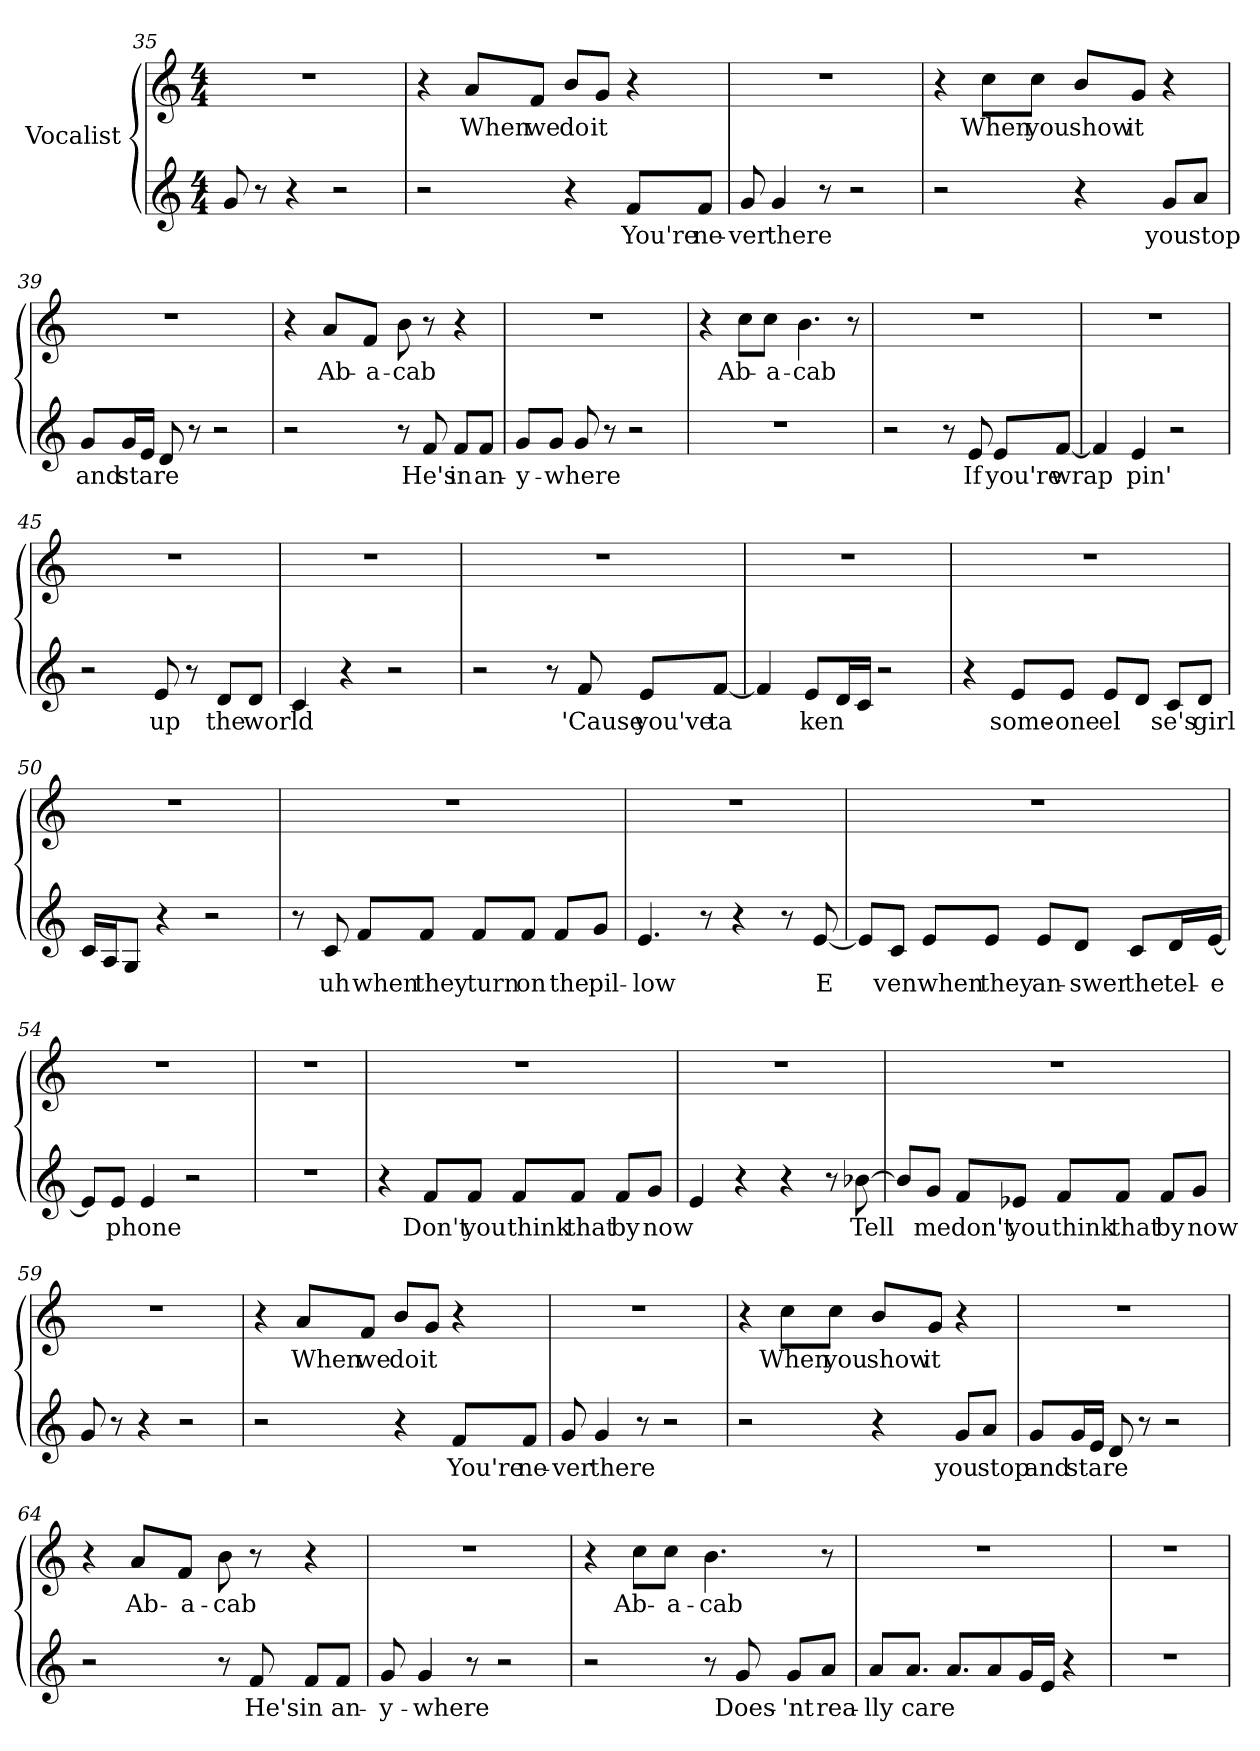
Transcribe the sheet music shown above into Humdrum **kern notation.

**kern	**text	**kern	**text
*part1	*part1	*part1	*part1
*staff2	*staff2	*staff1	*staff1
*I"Vocalist	*	*	*
*clefG2	*	*clefG2	*
*M4/4	*	*M4/4	*
=35	=35	=35	=35
8g	_	1r	.
8r	.	.	.
4r	.	.	.
2r	.	.	.
=36	=36	=36	=36
2r	.	4r	.
.	.	8a/L	When
.	.	8f/J	we
4r	.	8b/L	do
.	.	8g/J	it
8f/L	You're	4r	.
8f/J	ne-	.	.
=37	=37	=37	=37
8g	-ver	1r	.
4g	there	.	.
8r	.	.	.
2r	.	.	.
=38	=38	=38	=38
2r	.	4r	.
.	.	8cc\L	When
.	.	8cc\J	you
4r	.	8b/L	show
.	.	8g/J	it
8g/L	you	4r	.
8a/J	stop	.	.
=39	=39	=39	=39
8g/L	and	1r	.
16g/L	stare	.	.
16e/JJ	_	.	.
8d	_	.	.
8r	.	.	.
2r	.	.	.
=40	=40	=40	=40
2r	.	4r	.
.	.	8a/L	Ab-
.	.	8f/J	-a-
8r	.	8b	-cab
8f	He's	8r	.
8f/L	in	4r	.
8f/J	an-	.	.
=41	=41	=41	=41
8g/L	-y-	1r	.
8g/J	-where	.	.
8g	_	.	.
8r	.	.	.
2r	.	.	.
=42	=42	=42	=42
1r	.	4r	.
.	.	8cc\L	Ab-
.	.	8cc\J	-a-
.	.	4.b	-cab
.	.	8r	.
=43	=43	=43	=43
2r	.	1r	.
8r	.	.	.
8e	If	.	.
8e/L	you're	.	.
[8f/J	wrap-	.	.
=44	=44	=44	=44
4f]	_	1r	.
4e	-pin'	.	.
2r	.	.	.
=45	=45	=45	=45
2r	.	1r	.
8e	up	.	.
8r	.	.	.
8d/L	the	.	.
8d/J	world	.	.
=46	=46	=46	=46
4c	_	1r	.
4r	.	.	.
2r	.	.	.
=47	=47	=47	=47
2r	.	1r	.
8r	.	.	.
8f	'Cause	.	.
8e/L	you've	.	.
[8f/J	ta-	.	.
=48	=48	=48	=48
4f]	_	1r	.
8e/L	-ken	.	.
16d/L	_	.	.
16c/JJ	_	.	.
2r	.	.	.
=49	=49	=49	=49
4r	.	1r	.
8e/L	some-	.	.
8e/J	-one	.	.
8e/L	el-	.	.
8d/J	_	.	.
8c/L	-se's	.	.
8d/J	girl	.	.
=50	=50	=50	=50
16c/LL	_	1r	.
16A/J	_	.	.
8G/J	_	.	.
4r	.	.	.
2r	.	.	.
=51	=51	=51	=51
8r	.	1r	.
8c	uh	.	.
8f/L	when	.	.
8f/J	they	.	.
8f/L	turn	.	.
8f/J	on	.	.
8f/L	the	.	.
8g/J	pil-	.	.
=52	=52	=52	=52
4.e	-low	1r	.
8r	.	.	.
4r	.	.	.
8r	.	.	.
[8e	E-	.	.
=53	=53	=53	=53
8e/L]	_	1r	.
8c/J	-ven	.	.
8e/L	when	.	.
8e/J	they	.	.
8e/L	an-	.	.
8d/J	-swer	.	.
8c/L	the	.	.
16d/L	tel-	.	.
[16e/JJ	-e-	.	.
=54	=54	=54	=54
8e/L]	_	1r	.
8e/J	-phone	.	.
4e	_	.	.
2r	.	.	.
=55	=55	=55	=55
1r	.	1r	.
=56	=56	=56	=56
4r	.	1r	.
8f/L	Don't	.	.
8f/J	you	.	.
8f/L	think	.	.
8f/J	that	.	.
8f/L	by	.	.
8g/J	now	.	.
=57	=57	=57	=57
4e	_	1r	.
4r	.	.	.
4r	.	.	.
8r	.	.	.
[8b-X	Tell	.	.
=58	=58	=58	=58
8b-/L]	_	1r	.
8g/J	me	.	.
8f/L	don't	.	.
8e-X/J	you	.	.
8f/L	think	.	.
8f/J	that	.	.
8f/L	by	.	.
8g/J	now	.	.
=59	=59	=59	=59
8g	_	1r	.
8r	.	.	.
4r	.	.	.
2r	.	.	.
=60	=60	=60	=60
2r	.	4r	.
.	.	8a/L	When
.	.	8f/J	we
4r	.	8b/L	do
.	.	8g/J	it
8f/L	You're	4r	.
8f/J	ne-	.	.
=61	=61	=61	=61
8g	-ver	1r	.
4g	there	.	.
8r	.	.	.
2r	.	.	.
=62	=62	=62	=62
2r	.	4r	.
.	.	8cc\L	When
.	.	8cc\J	you
4r	.	8b/L	show
.	.	8g/J	it
8g/L	you	4r	.
8a/J	stop	.	.
=63	=63	=63	=63
8g/L	and	1r	.
16g/L	stare	.	.
16e/JJ	_	.	.
8d	_	.	.
8r	.	.	.
2r	.	.	.
=64	=64	=64	=64
2r	.	4r	.
.	.	8a/L	Ab-
.	.	8f/J	-a-
8r	.	8b	-cab
8f	He's	8r	.
8f/L	in	4r	.
8f/J	an-	.	.
=65	=65	=65	=65
8g	-y-	1r	.
4g	-where	.	.
8r	.	.	.
2r	.	.	.
=66	=66	=66	=66
2r	.	4r	.
.	.	8cc\L	Ab-
.	.	8cc\J	-a-
8r	.	4.b	-cab
8g	Does-	.	.
8g/L	-'nt	.	.
8a/J	rea-	8r	.
=67	=67	=67	=67
8a/L	-lly	1r	.
8.a/J	care	.	.
8.a/L	_	.	.
8a/	_	.	.
16g/L	_	.	.
16e/JJ	_	.	.
4r	.	.	.
=68	=68	=68	=68
1r	.	1r	.
=	=	=	=
*-	*-	*-	*-
